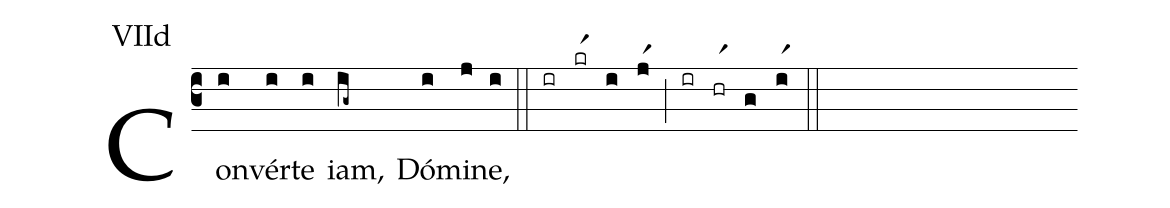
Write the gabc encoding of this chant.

annotation: VIId;
%%
(c3)Con(i)vér(i)te(i) iam,(ig~) Dó(i)mi(j)ne,(i) (::) (ir)(krr1)(i)(jr1)(;)(ir)(hrr1)(g)(ir1)(::)
